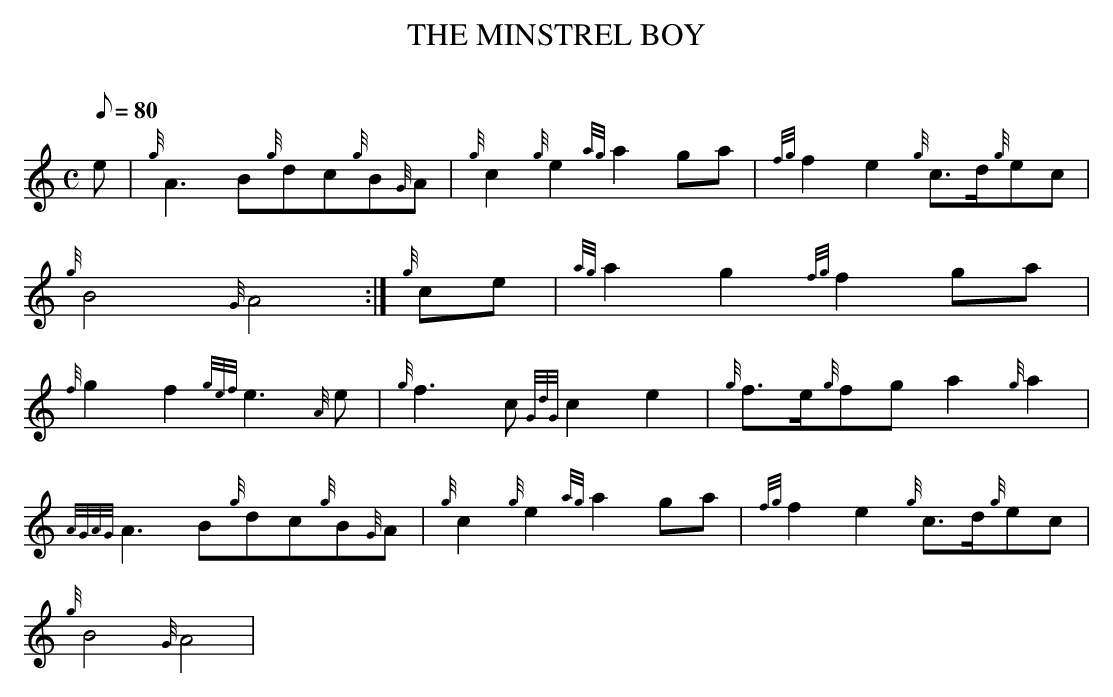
X:1
T:THE MINSTREL BOY
M:C
L:1/8
Q:80
C:
K:HP
e | \
{g}A3B{g}dc{g}B{G}A | \
{g}c2{g}e2{ag}a2ga | \
{fg}f2e2{g}c3/2d/2{g}ec |
{g}B4{G}A4 :| \
{g}ce | \
{ag}a2g2{fg}f2ga |
{f}g2f2{gef}e3{A}e | \
{g}f3c{GdG}c2e2 | \
{g}f3/2e/2{g}fga2{g}a2 |
{AGAG}A3B{g}dc{g}B{G}A | \
{g}c2{g}e2{ag}a2ga | \
{fg}f2e2{g}c3/2d/2{g}ec |
{g}B4{G}A4 |
